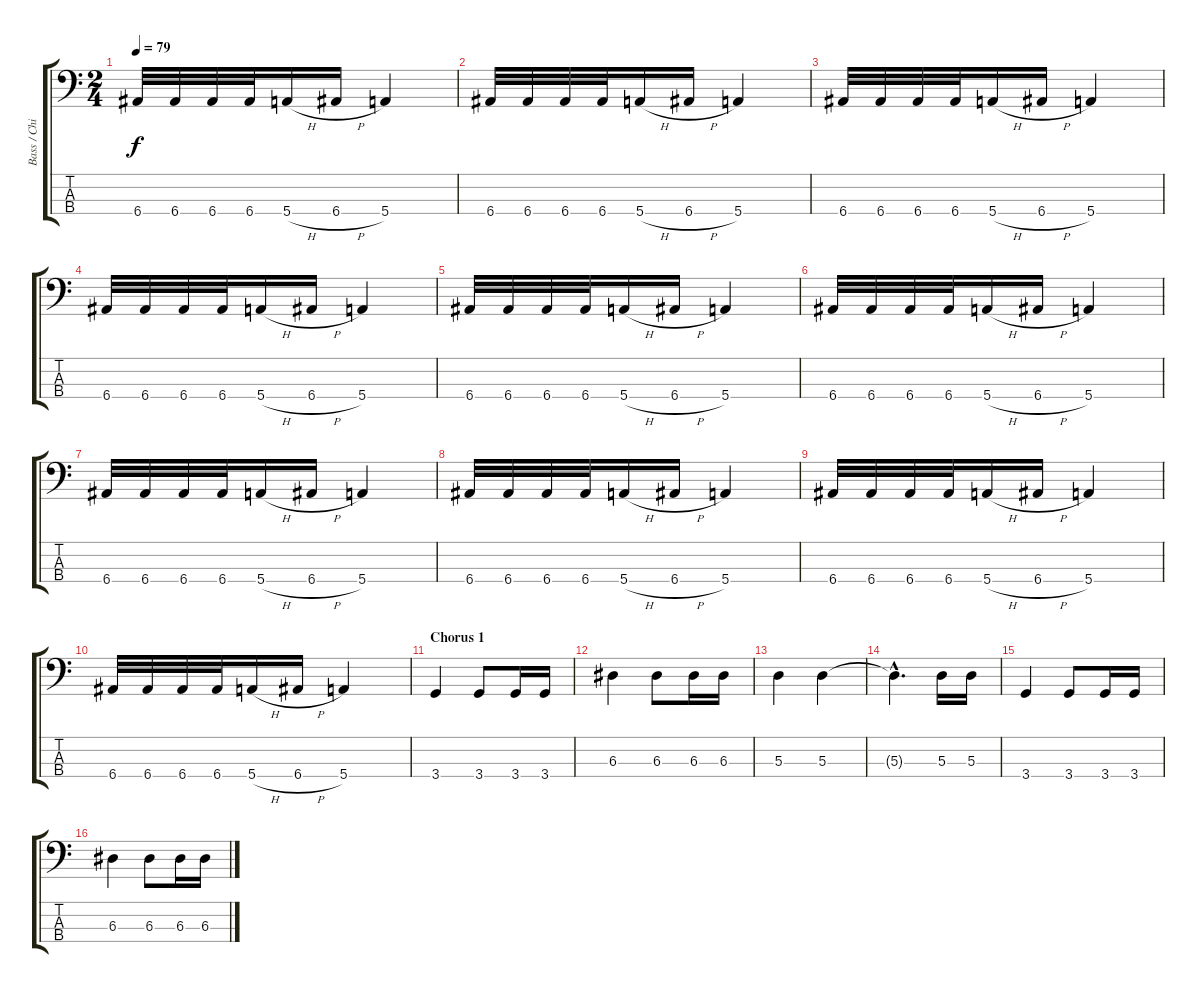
\track ("Bass / Chi Cheng" "Bass / Chi") {instrument electricbassfinger}
\staff {score tabs}
\tuning (G2 D2 A1 E1) {hide}
\ts (2 4)
\tempo 79
\clef f4
\ks c
6.4.32{dy f} 6.4.32 6.4.32 6.4.32 5.4{h}.16 6.4{h}.16 5.4.4 |
6.4.32 6.4.32 6.4.32 6.4.32 5.4{h}.16 6.4{h}.16 5.4.4 |
6.4.32 6.4.32 6.4.32 6.4.32 5.4{h}.16 6.4{h}.16 5.4.4 |
6.4.32 6.4.32 6.4.32 6.4.32 5.4{h}.16 6.4{h}.16 5.4.4 |
6.4.32 6.4.32 6.4.32 6.4.32 5.4{h}.16 6.4{h}.16 5.4.4 |
6.4.32 6.4.32 6.4.32 6.4.32 5.4{h}.16 6.4{h}.16 5.4.4 |
6.4.32 6.4.32 6.4.32 6.4.32 5.4{h}.16 6.4{h}.16 5.4.4 |
6.4.32 6.4.32 6.4.32 6.4.32 5.4{h}.16 6.4{h}.16 5.4.4 |
6.4.32 6.4.32 6.4.32 6.4.32 5.4{h}.16 6.4{h}.16 5.4.4 |
6.4.32 6.4.32 6.4.32 6.4.32 5.4{h}.16 6.4{h}.16 5.4.4 |
\section ("" "Chorus 1")
3.4.4 3.4.8 3.4.16 3.4.16 |
6.3.4 6.3.8 6.3.16 6.3.16 |
5.3.4 5.3.4 |
5.3{hac t}.4{d} 5.3.16 5.3.16 |
3.4.4 3.4.8 3.4.16 3.4.16 |
6.3.4 6.3.8 6.3.16 6.3.16
